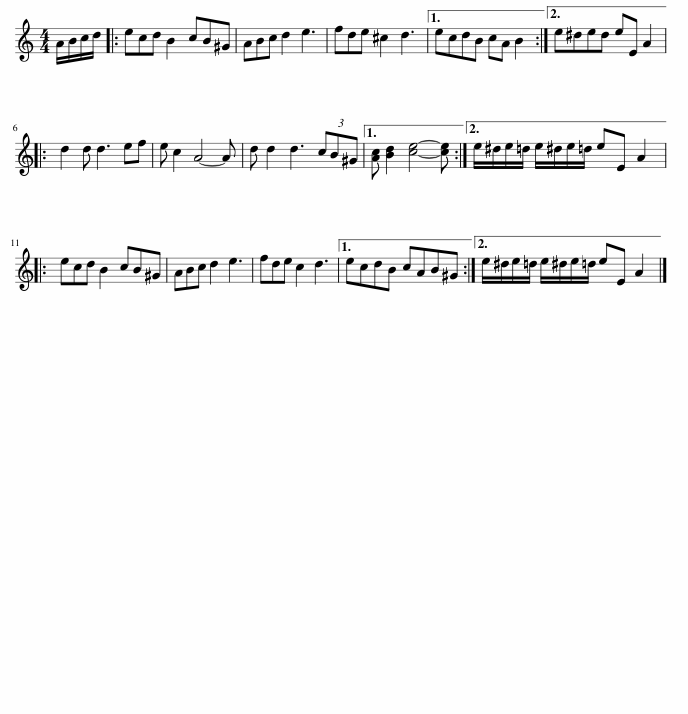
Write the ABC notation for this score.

X:1
L:1/8
M:4/4
I:linebreak $
K:C
V:1 treble
V:1
 A/B/c/d/ |: ecd B2 cB^G | ABc d2 e3 | fde ^c2 d3 |1 ecdB cA B2 :|2 %5
 e^ded eE A2 |:$ d2 d d3 ef | e c2 A4- A | d d2 d3 (3cB^G |1 [Ac] [Bd]2 [ce]4- [ce] :|2 %10
 e/^d/e/=d/ e/^d/e/=d/ eE A2 |:$ ecd B2 cB^G | ABc d2 e3 | fde c2 d3 |1 ecdB cAB^G :|2 %15
 e/^d/e/=d/ e/^d/e/=d/ eE A2 |] %16
